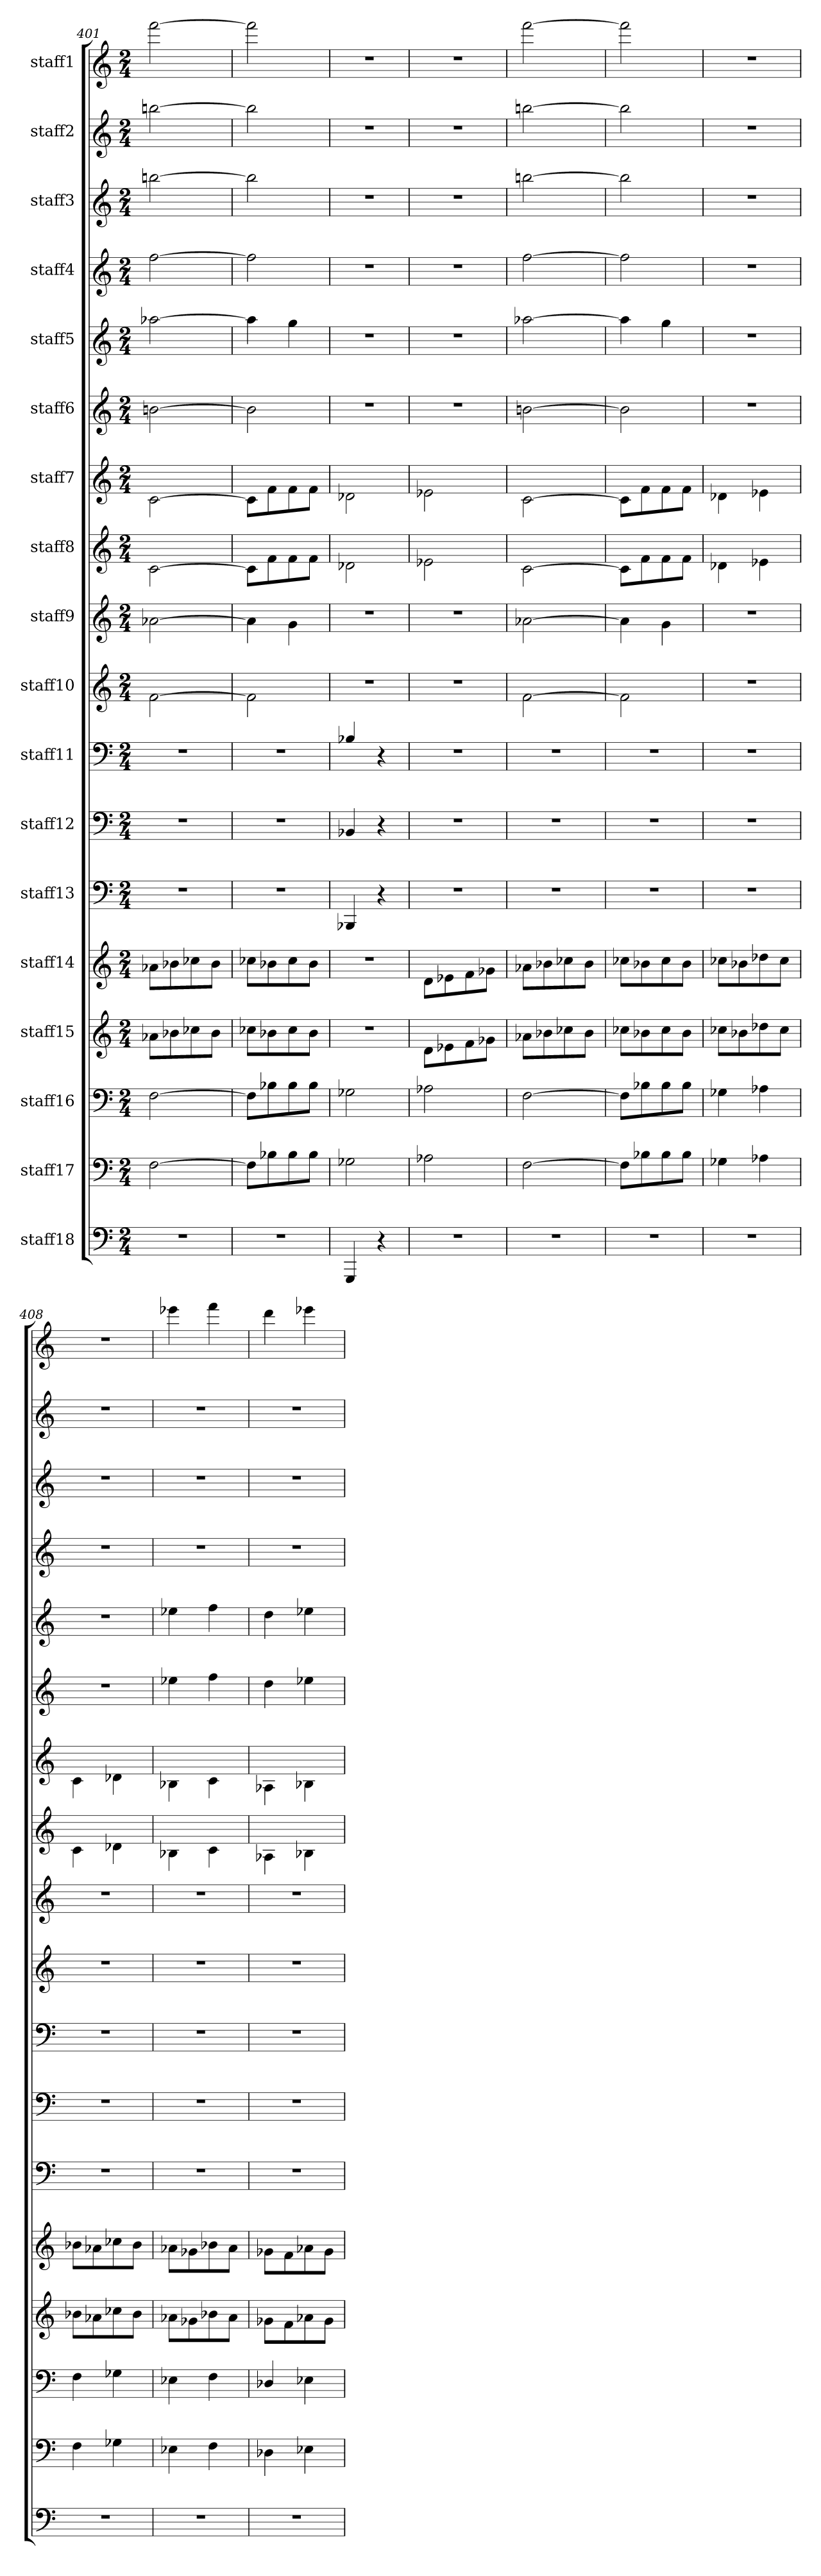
**kern	**kern	**kern	**kern	**kern	**kern	**kern	**kern	**kern	**kern	**kern	**kern	**kern	**kern	**kern	**kern	**kern	**kern
*part18	*part17	*part16	*part15	*part14	*part13	*part12	*part11	*part10	*part9	*part8	*part7	*part6	*part5	*part4	*part3	*part2	*part1
*staff18	*staff17	*staff16	*staff15	*staff14	*staff13	*staff12	*staff11	*staff10	*staff9	*staff8	*staff7	*staff6	*staff5	*staff4	*staff3	*staff2	*staff1
*I"staff18	*I"staff17	*I"staff16	*I"staff15	*I"staff14	*I"staff13	*I"staff12	*I"staff11	*I"staff10	*I"staff9	*I"staff8	*I"staff7	*I"staff6	*I"staff5	*I"staff4	*I"staff3	*I"staff2	*I"staff1
*M2/4	*M2/4	*M2/4	*M2/4	*M2/4	*M2/4	*M2/4	*M2/4	*M2/4	*M2/4	*M2/4	*M2/4	*M2/4	*M2/4	*M2/4	*M2/4	*M2/4	*M2/4
=401	=401	=401	=401	=401	=401	=401	=401	=401	=401	=401	=401	=401	=401	=401	=401	=401	=401
2r	[2F\	[2F\	8a-\L	8a-\L	2r	2r	2r	[2f\	[2a-\	[2c\	[2c\	[2bn\	[2aa-\	[2ff\	[2bbn\	[2bbn\	[2fff\
.	.	.	8b-\	8b-\	.	.	.	.	.	.	.	.	.	.	.	.	.
.	.	.	8cc-\	8cc-\	.	.	.	.	.	.	.	.	.	.	.	.	.
.	.	.	8b-\J	8b-\J	.	.	.	.	.	.	.	.	.	.	.	.	.
=402	=402	=402	=402	=402	=402	=402	=402	=402	=402	=402	=402	=402	=402	=402	=402	=402	=402
2r	8F\L]	8F\L]	8cc-\L	8cc-\L	2r	2r	2r	2f\]	4a-\]	8c\L]	8c\L]	2bn\]	4aa-\]	2ff\]	2bbn\]	2bbn\]	2fff\]
.	8B-\	8B-\	8b-\	8b-\	.	.	.	.	.	8f\	8f\	.	.	.	.	.	.
.	8B-\	8B-\	8cc-\	8cc-\	.	.	.	.	4g\	8f\	8f\	.	4gg\	.	.	.	.
.	8B-\J	8B-\J	8b-\J	8b-\J	.	.	.	.	.	8f\J	8f\J	.	.	.	.	.	.
=403	=403	=403	=403	=403	=403	=403	=403	=403	=403	=403	=403	=403	=403	=403	=403	=403	=403
4GGG/	2G-\	2G-\	2r	2r	4BBB-/	4BB-/	4B-/	2r	2r	2d-\	2d-\	2r	2r	2r	2r	2r	2r
4r	.	.	.	.	4r	4r	4r	.	.	.	.	.	.	.	.	.	.
=404	=404	=404	=404	=404	=404	=404	=404	=404	=404	=404	=404	=404	=404	=404	=404	=404	=404
2r	2A-\	2A-\	8d\L	8d\L	2r	2r	2r	2r	2r	2e-\	2e-\	2r	2r	2r	2r	2r	2r
.	.	.	8e-\	8e-\	.	.	.	.	.	.	.	.	.	.	.	.	.
.	.	.	8f\	8f\	.	.	.	.	.	.	.	.	.	.	.	.	.
.	.	.	8g-\J	8g-\J	.	.	.	.	.	.	.	.	.	.	.	.	.
=405	=405	=405	=405	=405	=405	=405	=405	=405	=405	=405	=405	=405	=405	=405	=405	=405	=405
2r	[2F\	[2F\	8a-\L	8a-\L	2r	2r	2r	[2f\	[2a-\	[2c\	[2c\	[2bn\	[2aa-\	[2ff\	[2bbn\	[2bbn\	[2fff\
.	.	.	8b-\	8b-\	.	.	.	.	.	.	.	.	.	.	.	.	.
.	.	.	8cc-\	8cc-\	.	.	.	.	.	.	.	.	.	.	.	.	.
.	.	.	8b-\J	8b-\J	.	.	.	.	.	.	.	.	.	.	.	.	.
=406	=406	=406	=406	=406	=406	=406	=406	=406	=406	=406	=406	=406	=406	=406	=406	=406	=406
2r	8F\L]	8F\L]	8cc-\L	8cc-\L	2r	2r	2r	2f\]	4a-\]	8c\L]	8c\L]	2bn\]	4aa-\]	2ff\]	2bbn\]	2bbn\]	2fff\]
.	8B-\	8B-\	8b-\	8b-\	.	.	.	.	.	8f\	8f\	.	.	.	.	.	.
.	8B-\	8B-\	8cc-\	8cc-\	.	.	.	.	4g\	8f\	8f\	.	4gg\	.	.	.	.
.	8B-\J	8B-\J	8b-\J	8b-\J	.	.	.	.	.	8f\J	8f\J	.	.	.	.	.	.
=407	=407	=407	=407	=407	=407	=407	=407	=407	=407	=407	=407	=407	=407	=407	=407	=407	=407
2r	4G-\	4G-\	8cc-\L	8cc-\L	2r	2r	2r	2r	2r	4d-\	4d-\	2r	2r	2r	2r	2r	2r
.	.	.	8b-\	8b-\	.	.	.	.	.	.	.	.	.	.	.	.	.
.	4A-\	4A-\	8dd-\	8dd-\	.	.	.	.	.	4e-\	4e-\	.	.	.	.	.	.
.	.	.	8cc-\J	8cc-\J	.	.	.	.	.	.	.	.	.	.	.	.	.
=408	=408	=408	=408	=408	=408	=408	=408	=408	=408	=408	=408	=408	=408	=408	=408	=408	=408
2r	4F\	4F\	8b-\L	8b-\L	2r	2r	2r	2r	2r	4c\	4c\	2r	2r	2r	2r	2r	2r
.	.	.	8a-\	8a-\	.	.	.	.	.	.	.	.	.	.	.	.	.
.	4G-\	4G-\	8cc-\	8cc-\	.	.	.	.	.	4d-\	4d-\	.	.	.	.	.	.
.	.	.	8b-\J	8b-\J	.	.	.	.	.	.	.	.	.	.	.	.	.
=409	=409	=409	=409	=409	=409	=409	=409	=409	=409	=409	=409	=409	=409	=409	=409	=409	=409
2r	4E-\	4E-\	8a-\L	8a-\L	2r	2r	2r	2r	2r	4B-\	4B-\	4ee-\	4ee-\	2r	2r	2r	4eee-\
.	.	.	8g-\	8g-\	.	.	.	.	.	.	.	.	.	.	.	.	.
.	4F\	4F\	8b-\	8b-\	.	.	.	.	.	4c\	4c\	4ff\	4ff\	.	.	.	4fff\
.	.	.	8a-\J	8a-\J	.	.	.	.	.	.	.	.	.	.	.	.	.
=410	=410	=410	=410	=410	=410	=410	=410	=410	=410	=410	=410	=410	=410	=410	=410	=410	=410
2r	4D-\	4D-/	8g-\L	8g-\L	2r	2r	2r	2r	2r	4A-\	4A-\	4dd\	4dd\	2r	2r	2r	4ddd\
.	.	.	8f\	8f\	.	.	.	.	.	.	.	.	.	.	.	.	.
.	4E-\	4E-\	8a-\	8a-\	.	.	.	.	.	4B-\	4B-\	4ee-\	4ee-\	.	.	.	4eee-\
.	.	.	8g-\J	8g-\J	.	.	.	.	.	.	.	.	.	.	.	.	.
=	=	=	=	=	=	=	=	=	=	=	=	=	=	=	=	=	=
*-	*-	*-	*-	*-	*-	*-	*-	*-	*-	*-	*-	*-	*-	*-	*-	*-	*-
